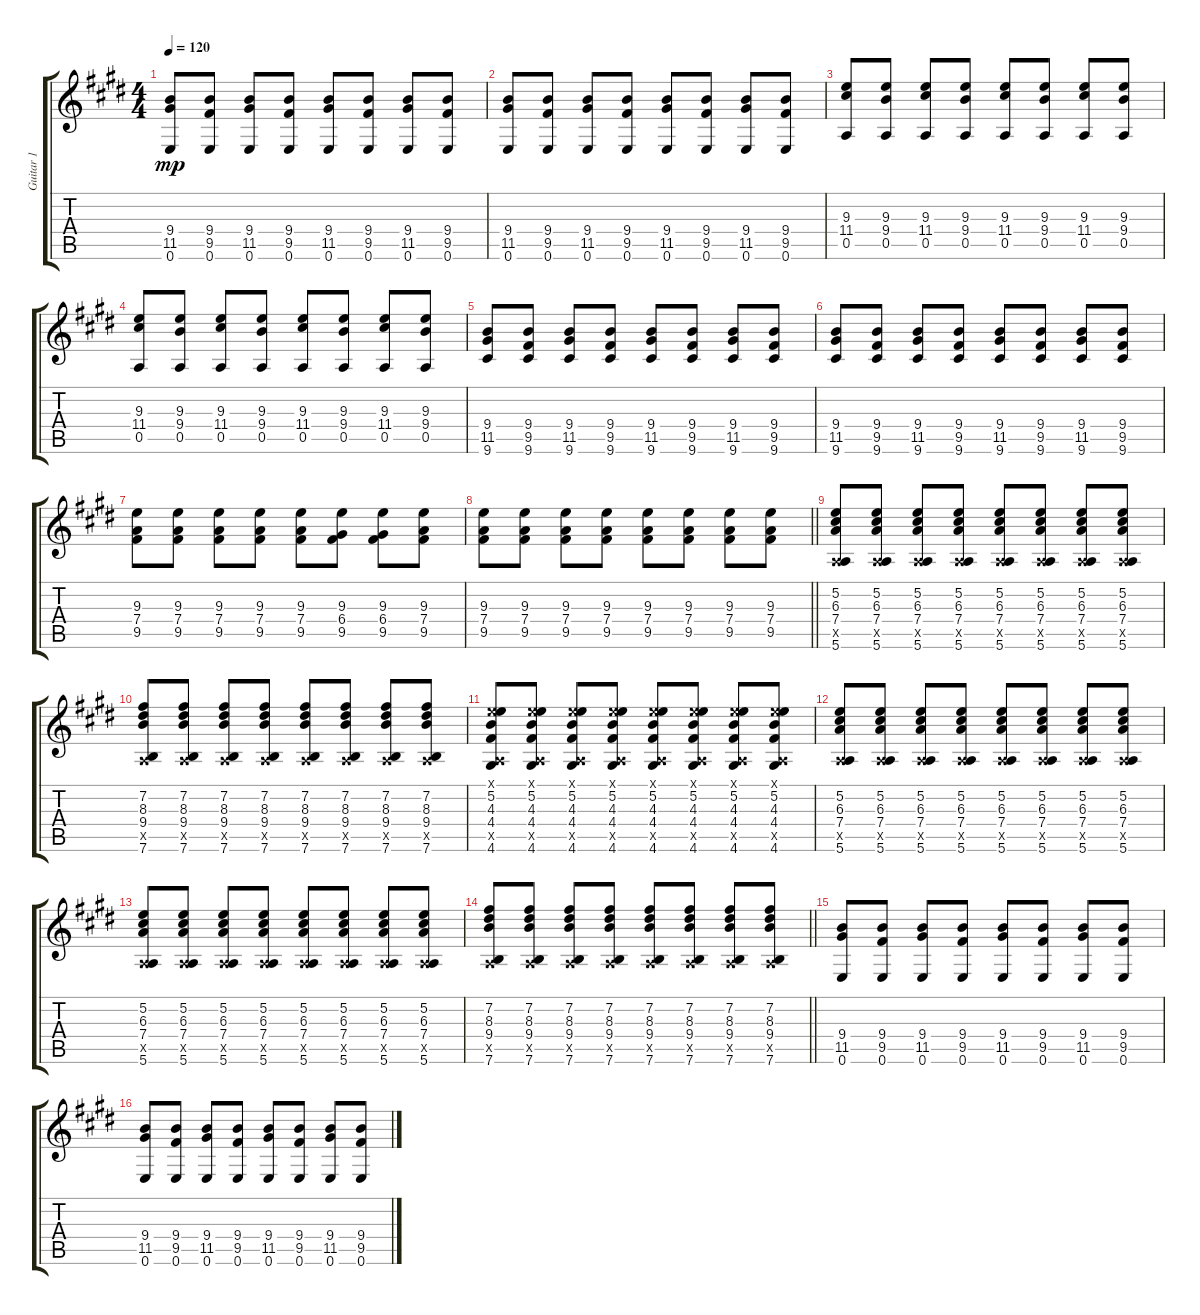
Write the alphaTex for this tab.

\track ("Guitar 1" "Guitar 1") {instrument electricguitarjazz}
\staff {score tabs}
\tuning (E4 B3 G3 D3 A2 E2) {hide}
\ts (4 4)
\tempo 120
\clef g2
\ks e
(9.4 11.5 0.6).8{dy mp} (9.4 9.5 0.6).8 (9.4 11.5 0.6).8 (9.4 9.5 0.6).8 (9.4 11.5 0.6).8 (9.4 9.5 0.6).8 (9.4 11.5 0.6).8 (9.4 9.5 0.6).8 |
(9.4 11.5 0.6).8 (9.4 9.5 0.6).8 (9.4 11.5 0.6).8 (9.4 9.5 0.6).8 (9.4 11.5 0.6).8 (9.4 9.5 0.6).8 (9.4 11.5 0.6).8 (9.4 9.5 0.6).8 |
(9.3 11.4 0.5).8 (9.3 9.4 0.5).8 (9.3 11.4 0.5).8 (9.3 9.4 0.5).8 (9.3 11.4 0.5).8 (9.3 9.4 0.5).8 (9.3 11.4 0.5).8 (9.3 9.4 0.5).8 |
(9.3 11.4 0.5).8 (9.3 9.4 0.5).8 (9.3 11.4 0.5).8 (9.3 9.4 0.5).8 (9.3 11.4 0.5).8 (9.3 9.4 0.5).8 (9.3 11.4 0.5).8 (9.3 9.4 0.5).8 |
(9.4 11.5 9.6).8 (9.4 9.5 9.6).8 (9.4 11.5 9.6).8 (9.4 9.5 9.6).8 (9.4 11.5 9.6).8 (9.4 9.5 9.6).8 (9.4 11.5 9.6).8 (9.4 9.5 9.6).8 |
(9.4 11.5 9.6).8 (9.4 9.5 9.6).8 (9.4 11.5 9.6).8 (9.4 9.5 9.6).8 (9.4 11.5 9.6).8 (9.4 9.5 9.6).8 (9.4 11.5 9.6).8 (9.4 9.5 9.6).8 |
(9.3 7.4 9.5).8 (9.3 7.4 9.5).8 (9.3 7.4 9.5).8 (9.3 7.4 9.5).8 (9.3 7.4 9.5).8 (9.3 6.4 9.5).8 (9.3 6.4 9.5).8 (9.3 7.4 9.5).8 |
\barLineRight lightlight
(9.3 7.4 9.5).8 (9.3 7.4 9.5).8 (9.3 7.4 9.5).8 (9.3 7.4 9.5).8 (9.3 7.4 9.5).8 (9.3 7.4 9.5).8 (9.3 7.4 9.5).8 (9.3 7.4 9.5).8 |
(5.2 6.3 7.4 0.5{x} 5.6).8 (5.2 6.3 7.4 0.5{x} 5.6).8 (5.2 6.3 7.4 0.5{x} 5.6).8 (5.2 6.3 7.4 0.5{x} 5.6).8 (5.2 6.3 7.4 0.5{x} 5.6).8 (5.2 6.3 7.4 0.5{x} 5.6).8 (5.2 6.3 7.4 0.5{x} 5.6).8 (5.2 6.3 7.4 0.5{x} 5.6).8 |
(7.2 8.3 9.4 0.5{x} 7.6).8 (7.2 8.3 9.4 0.5{x} 7.6).8 (7.2 8.3 9.4 0.5{x} 7.6).8 (7.2 8.3 9.4 0.5{x} 7.6).8 (7.2 8.3 9.4 0.5{x} 7.6).8 (7.2 8.3 9.4 0.5{x} 7.6).8 (7.2 8.3 9.4 0.5{x} 7.6).8 (7.2 8.3 9.4 0.5{x} 7.6).8 |
(0.1{x} 5.2 4.3 4.4 0.5{x} 4.6).8 (0.1{x} 5.2 4.3 4.4 0.5{x} 4.6).8 (0.1{x} 5.2 4.3 4.4 0.5{x} 4.6).8 (0.1{x} 5.2 4.3 4.4 0.5{x} 4.6).8 (0.1{x} 5.2 4.3 4.4 0.5{x} 4.6).8 (0.1{x} 5.2 4.3 4.4 0.5{x} 4.6).8 (0.1{x} 5.2 4.3 4.4 0.5{x} 4.6).8 (0.1{x} 5.2 4.3 4.4 0.5{x} 4.6).8 |
(5.2 6.3 7.4 0.5{x} 5.6).8 (5.2 6.3 7.4 0.5{x} 5.6).8 (5.2 6.3 7.4 0.5{x} 5.6).8 (5.2 6.3 7.4 0.5{x} 5.6).8 (5.2 6.3 7.4 0.5{x} 5.6).8 (5.2 6.3 7.4 0.5{x} 5.6).8 (5.2 6.3 7.4 0.5{x} 5.6).8 (5.2 6.3 7.4 0.5{x} 5.6).8 |
(5.2 6.3 7.4 0.5{x} 5.6).8 (5.2 6.3 7.4 0.5{x} 5.6).8 (5.2 6.3 7.4 0.5{x} 5.6).8 (5.2 6.3 7.4 0.5{x} 5.6).8 (5.2 6.3 7.4 0.5{x} 5.6).8 (5.2 6.3 7.4 0.5{x} 5.6).8 (5.2 6.3 7.4 0.5{x} 5.6).8 (5.2 6.3 7.4 0.5{x} 5.6).8 |
\barLineRight lightlight
(7.2 8.3 9.4 0.5{x} 7.6).8 (7.2 8.3 9.4 0.5{x} 7.6).8 (7.2 8.3 9.4 0.5{x} 7.6).8 (7.2 8.3 9.4 0.5{x} 7.6).8 (7.2 8.3 9.4 0.5{x} 7.6).8 (7.2 8.3 9.4 0.5{x} 7.6).8 (7.2 8.3 9.4 0.5{x} 7.6).8 (7.2 8.3 9.4 0.5{x} 7.6).8 |
(9.4 11.5 0.6).8 (9.4 9.5 0.6).8 (9.4 11.5 0.6).8 (9.4 9.5 0.6).8 (9.4 11.5 0.6).8 (9.4 9.5 0.6).8 (9.4 11.5 0.6).8 (9.4 9.5 0.6).8 |
(9.4 11.5 0.6).8 (9.4 9.5 0.6).8 (9.4 11.5 0.6).8 (9.4 9.5 0.6).8 (9.4 11.5 0.6).8 (9.4 9.5 0.6).8 (9.4 11.5 0.6).8 (9.4 9.5 0.6).8
